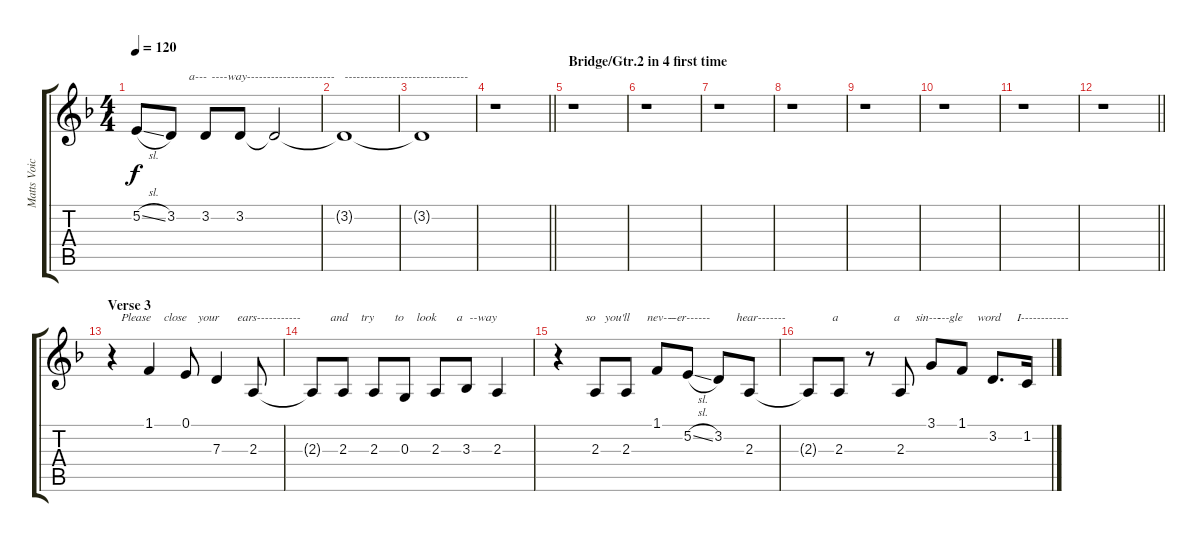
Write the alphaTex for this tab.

\track ("Matts Voice" "Matts Voic") {mute instrument voiceoohs}
\staff {score tabs}
\tuning (E4 B3 G3 D3 A2 E2) {hide}
\ts (4 4)
\tempo 120
\clef g2
\ks f
5.2{sl t}.8{dy f} 3.2.8{txt "      a---"} 3.2.8{txt "  ----way----------------------"} 3.2.8 3.2{t}.2 |
3.2{t}.1{txt "-------------------------------"} |
3.2{t}.1 |
\barLineRight lightlight
r.1 |
\section ("" "Bridge/Gtr.2 in 4 first time")
r.1 |
r.1 |
r.1 |
r.1 |
r.1 |
r.1 |
r.1 |
\barLineRight lightlight
r.1 |
\section ("" "Verse 3")
r.4{txt "   Please"} 1.1.4{txt "     close"} 0.1.8{txt "    your"} 7.3.4{txt "       ears-----------"} 2.3.8 |
2.3{t}.8{txt "      and"} 2.3.8{txt "      try"} 2.3.8{txt "       to"} 0.3.8{txt "    look"} 2.3.8{txt "       a"} 3.3.8{txt " --way"} 2.3.4 |
r.4{txt "         so"} 2.3.8{txt "   you'll"} 2.3.8{txt "       nev---"} 1.1.8{txt "    --er------"} 5.2{sl}.8 3.2.8{txt "      hear-------"} 2.3.8 |
2.3{t}.8{txt "        a"} 2.3.8 r.8{txt "        a"} 2.3.8{txt "     sin---"} 3.1.8{txt "  ---gle"} 1.1.8{txt "     word"} 3.2.8{d txt "        I------------"} 1.2.16
